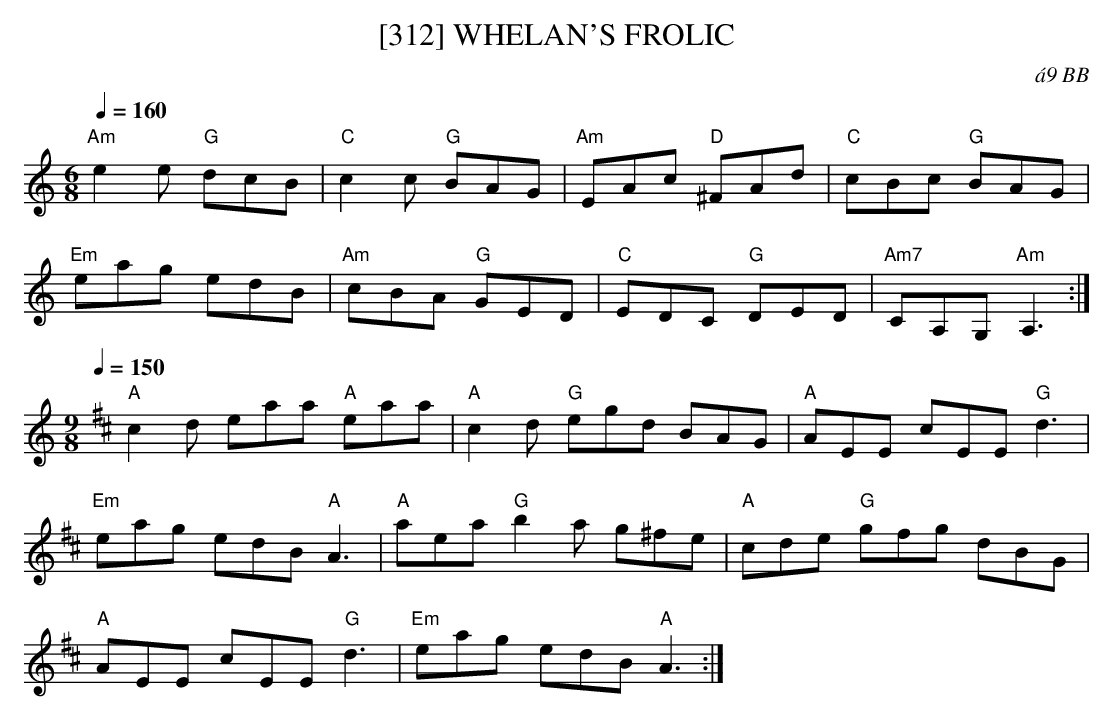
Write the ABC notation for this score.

X:1
T:[312] WHELAN'S FROLIC
C:\'a9 BB
Q:1/4=160
M:6/8
L:1/8
K:Am
"Am"e2 e "G"dcB|"C"c2 c "G"BAG|"Am"EAc "D"^FAd|"C"cBc "G"BAG|
"Em"eag edB|"Am"cBA "G"GED|"C"EDC "G"DED|"Am7"CA,G, "Am"A,3 :|
[M:9/8][R:slip jig][Q:1/4=150]
K:D % A modal
"A"c2d eaa "A"eaa|"A"c2d "G"egd BAG|"A"AEE cEE "G"d3|
"Em"eag edB "A"A3|"A"aea "G"b2a g^fe|"A"cde "G"gfg dBG|
"A"AEE cEE "G"d3|"Em"eag edB "A"A3 :|
